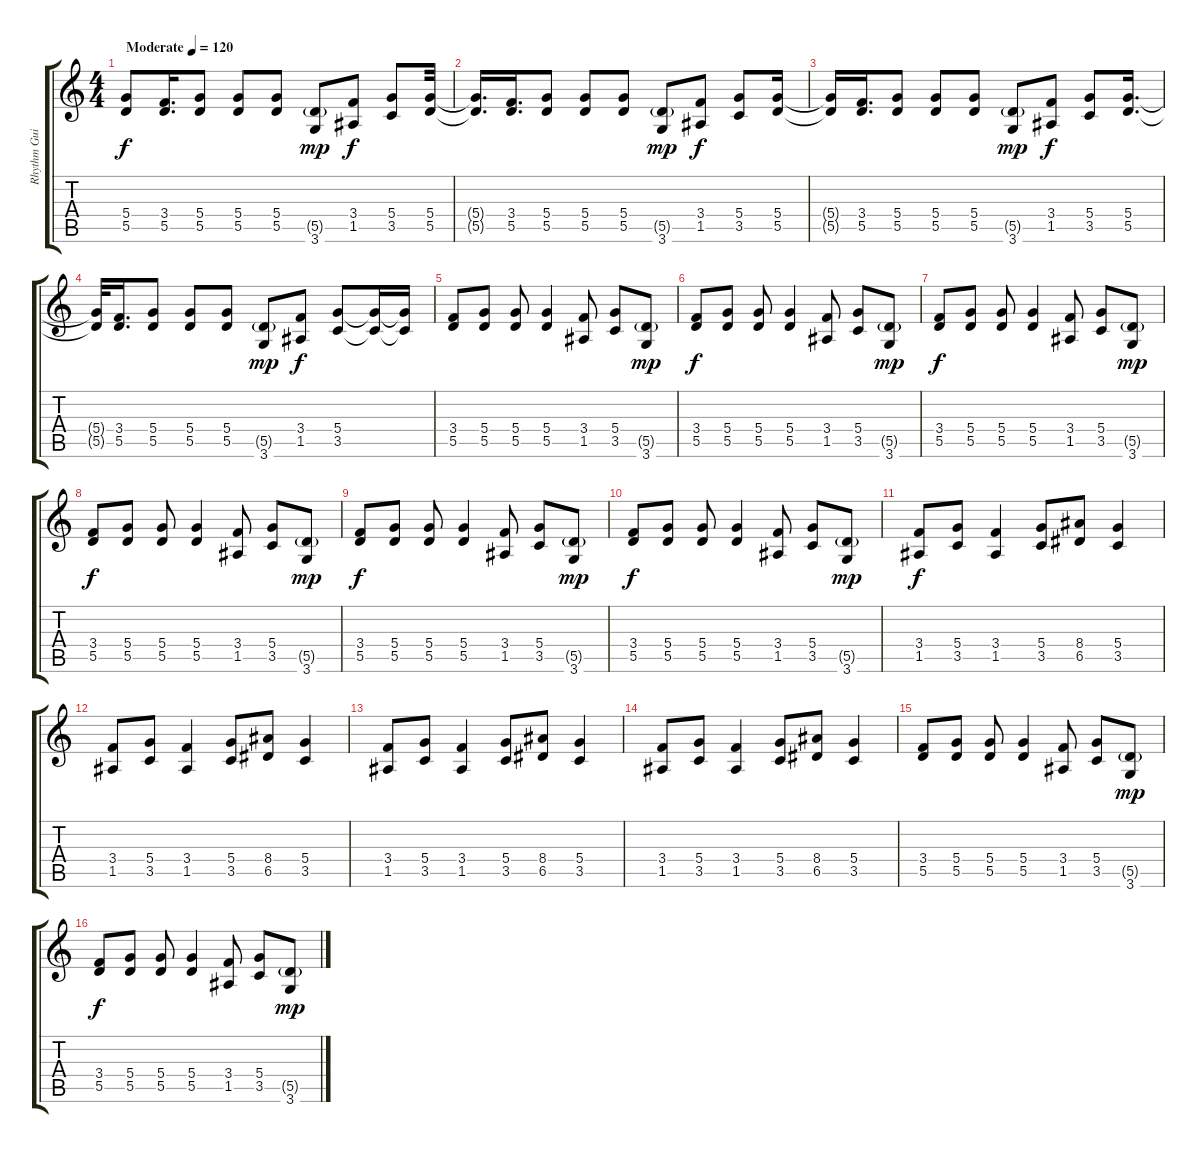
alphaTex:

\track ("Rhythm Guitar" "Rhythm Gui") {instrument overdrivenguitar}
\staff {score tabs}
\tuning (E4 B3 G3 D3 A2 E2) {hide}
\ts (4 4)
\tempo (120 "Moderate")
\clef g2
\ks c
(5.4 5.5).8{dy f instrument overdrivenguitar} (3.4 5.5).16{d} (5.4 5.5).8 (5.4 5.5).8 (5.4 5.5).8 (5.5{g} 3.6).8{dy mp} (3.4 1.5).8{dy f} (5.4 3.5).8 (5.4 5.5).32 |
(5.4{t} 5.5{t}).16{d} (3.4 5.5).16{d} (5.4 5.5).8 (5.4 5.5).8 (5.4 5.5).8 (5.5{g} 3.6).8{dy mp} (3.4 1.5).8{dy f} (5.4 3.5).8 (5.4 5.5).16 |
(5.4{t} 5.5{t}).16 (3.4 5.5).16{d} (5.4 5.5).8 (5.4 5.5).8 (5.4 5.5).8 (5.5{g} 3.6).8{dy mp} (3.4 1.5).8{dy f} (5.4 3.5).8 (5.4 5.5).16{d} |
(5.4{t} 5.5{t}).32 (3.4 5.5).16{d} (5.4 5.5).8 (5.4 5.5).8 (5.4 5.5).8 (5.5{g} 3.6).8{dy mp} (3.4 1.5).8{dy f} (5.4 3.5).8 (5.4{t} 3.5{t}).16 (5.4{t} 3.5{t}).16 |
(3.4 5.5).8 (5.4 5.5).8 (5.4 5.5).8 (5.4 5.5).4 (3.4 1.5).8 (5.4 3.5).8 (5.5{g} 3.6).8{dy mp} |
(3.4 5.5).8{dy f} (5.4 5.5).8 (5.4 5.5).8 (5.4 5.5).4 (3.4 1.5).8 (5.4 3.5).8 (5.5{g} 3.6).8{dy mp} |
(3.4 5.5).8{dy f} (5.4 5.5).8 (5.4 5.5).8 (5.4 5.5).4 (3.4 1.5).8 (5.4 3.5).8 (5.5{g} 3.6).8{dy mp} |
(3.4 5.5).8{dy f} (5.4 5.5).8 (5.4 5.5).8 (5.4 5.5).4 (3.4 1.5).8 (5.4 3.5).8 (5.5{g} 3.6).8{dy mp} |
(3.4 5.5).8{dy f} (5.4 5.5).8 (5.4 5.5).8 (5.4 5.5).4 (3.4 1.5).8 (5.4 3.5).8 (5.5{g} 3.6).8{dy mp} |
(3.4 5.5).8{dy f} (5.4 5.5).8 (5.4 5.5).8 (5.4 5.5).4 (3.4 1.5).8 (5.4 3.5).8 (5.5{g} 3.6).8{dy mp} |
(3.4 1.5).8{dy f} (5.4 3.5).8 (3.4 1.5).4 (5.4 3.5).8 (8.4 6.5).8 (5.4 3.5).4 |
(3.4 1.5).8 (5.4 3.5).8 (3.4 1.5).4 (5.4 3.5).8 (8.4 6.5).8 (5.4 3.5).4 |
(3.4 1.5).8 (5.4 3.5).8 (3.4 1.5).4 (5.4 3.5).8 (8.4 6.5).8 (5.4 3.5).4 |
(3.4 1.5).8 (5.4 3.5).8 (3.4 1.5).4 (5.4 3.5).8 (8.4 6.5).8 (5.4 3.5).4 |
(3.4 5.5).8 (5.4 5.5).8 (5.4 5.5).8 (5.4 5.5).4 (3.4 1.5).8 (5.4 3.5).8 (5.5{g} 3.6).8{dy mp} |
(3.4 5.5).8{dy f} (5.4 5.5).8 (5.4 5.5).8 (5.4 5.5).4 (3.4 1.5).8 (5.4 3.5).8 (5.5{g} 3.6).8{dy mp}
